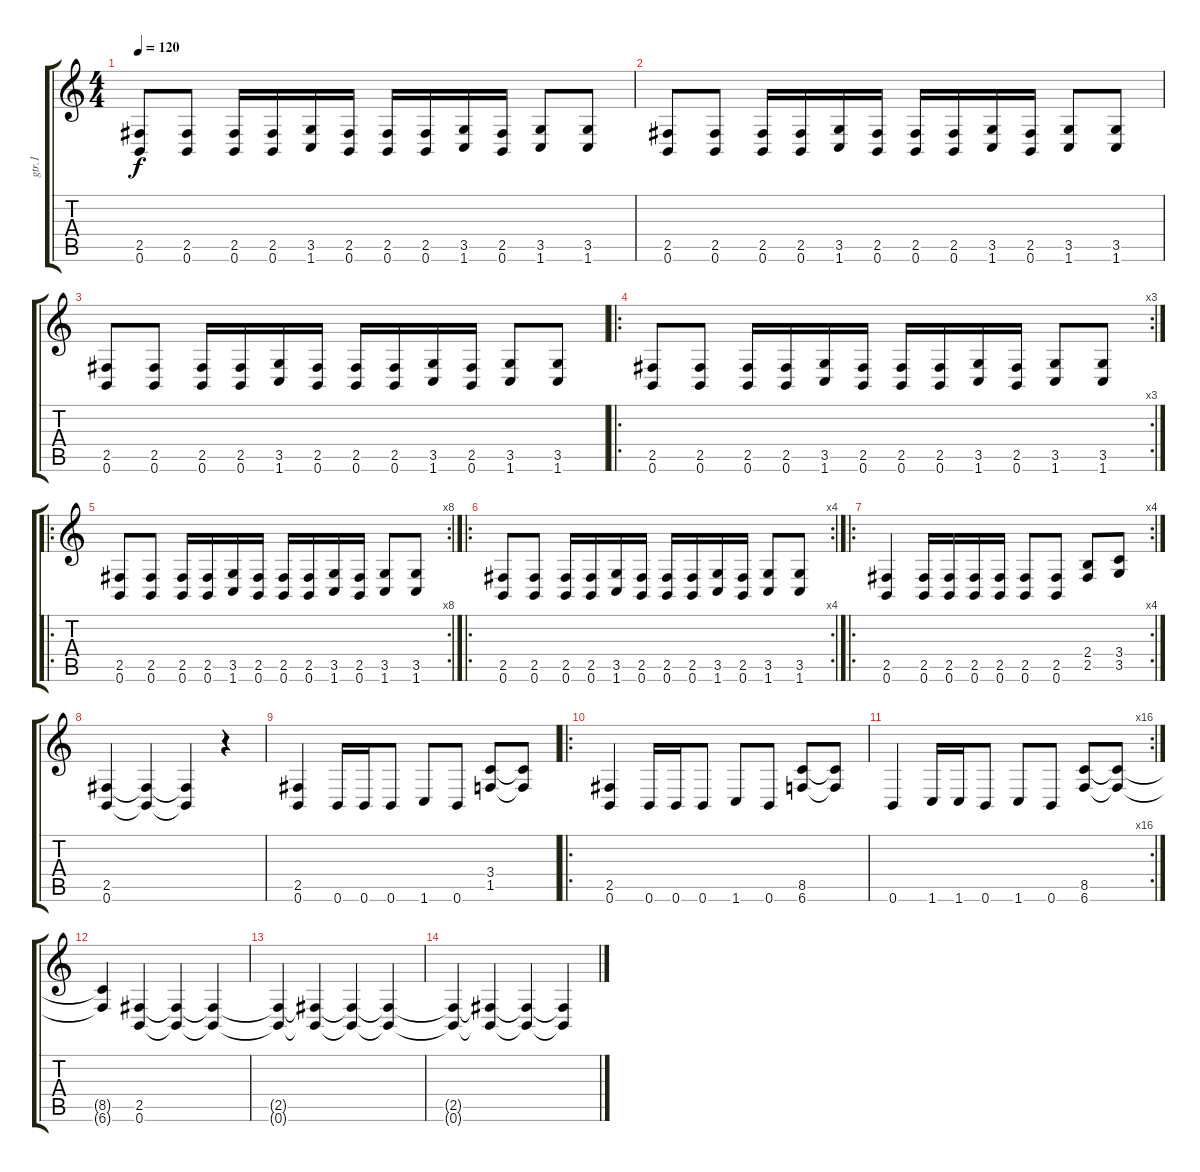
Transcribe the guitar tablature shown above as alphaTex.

\track ("gtr.1" "gtr.1") {instrument distortionguitar}
\staff {score tabs}
\tuning (B3 Gb3 D3 A2 E2 B1) {hide}
\ts (4 4)
\tempo 120
\clef g2
\ks c
(2.5 0.6).8{dy f} (2.5 0.6).8 (2.5 0.6).16 (2.5 0.6).16 (3.5 1.6).16 (2.5 0.6).16 (2.5 0.6).16 (2.5 0.6).16 (3.5 1.6).16 (2.5 0.6).16 (3.5 1.6).8 (3.5 1.6).8 |
(2.5 0.6).8 (2.5 0.6).8 (2.5 0.6).16 (2.5 0.6).16 (3.5 1.6).16 (2.5 0.6).16 (2.5 0.6).16 (2.5 0.6).16 (3.5 1.6).16 (2.5 0.6).16 (3.5 1.6).8 (3.5 1.6).8 |
(2.5 0.6).8 (2.5 0.6).8 (2.5 0.6).16 (2.5 0.6).16 (3.5 1.6).16 (2.5 0.6).16 (2.5 0.6).16 (2.5 0.6).16 (3.5 1.6).16 (2.5 0.6).16 (3.5 1.6).8 (3.5 1.6).8 |
\ro
\rc 3
(2.5 0.6).8 (2.5 0.6).8 (2.5 0.6).16 (2.5 0.6).16 (3.5 1.6).16 (2.5 0.6).16 (2.5 0.6).16 (2.5 0.6).16 (3.5 1.6).16 (2.5 0.6).16 (3.5 1.6).8 (3.5 1.6).8 |
\ro
\rc 8
(2.5 0.6).8 (2.5 0.6).8 (2.5 0.6).16 (2.5 0.6).16 (3.5 1.6).16 (2.5 0.6).16 (2.5 0.6).16 (2.5 0.6).16 (3.5 1.6).16 (2.5 0.6).16 (3.5 1.6).8 (3.5 1.6).8 |
\ro
\rc 4
(2.5 0.6).8 (2.5 0.6).8 (2.5 0.6).16 (2.5 0.6).16 (3.5 1.6).16 (2.5 0.6).16 (2.5 0.6).16 (2.5 0.6).16 (3.5 1.6).16 (2.5 0.6).16 (3.5 1.6).8 (3.5 1.6).8 |
\ro
\rc 4
(2.5 0.6).4 (2.5 0.6).16 (2.5 0.6).16 (2.5 0.6).16 (2.5 0.6).16 (2.5 0.6).8 (2.5 0.6).8 (2.4 2.5).8 (3.4 3.5).8 |
(2.5 0.6).4 (2.5{t} 0.6{t}).4 (2.5{t} 0.6{t}).4 r.4 |
(2.5 0.6).4 0.6.16 0.6.16 0.6.8 1.6.8 0.6.8 (3.4 1.5).8 (3.4{t} 1.5{t}).8 |
\ro
(2.5 0.6).4 0.6.16 0.6.16 0.6.8 1.6.8 0.6.8 (8.5 6.6).8 (8.5{t} 6.6{t}).8 |
\rc 16
0.6.4 1.6.16 1.6.16 0.6.8 1.6.8 0.6.8 (8.5 6.6).8 (8.5{t} 6.6{t}).8 |
(8.5{t} 6.6{t}).4 (2.5 0.6).4 (2.5{t} 0.6{t}).4 (2.5{t} 0.6{t}).4 |
(2.5{t} 0.6{t}).4 (2.5{t} 0.6{t}).4 (2.5{t} 0.6{t}).4 (2.5{t} 0.6{t}).4 |
(2.5{t} 0.6{t}).4 (2.5{t} 0.6{t}).4 (2.5{t} 0.6{t}).4 (2.5{t} 0.6{t}).4
